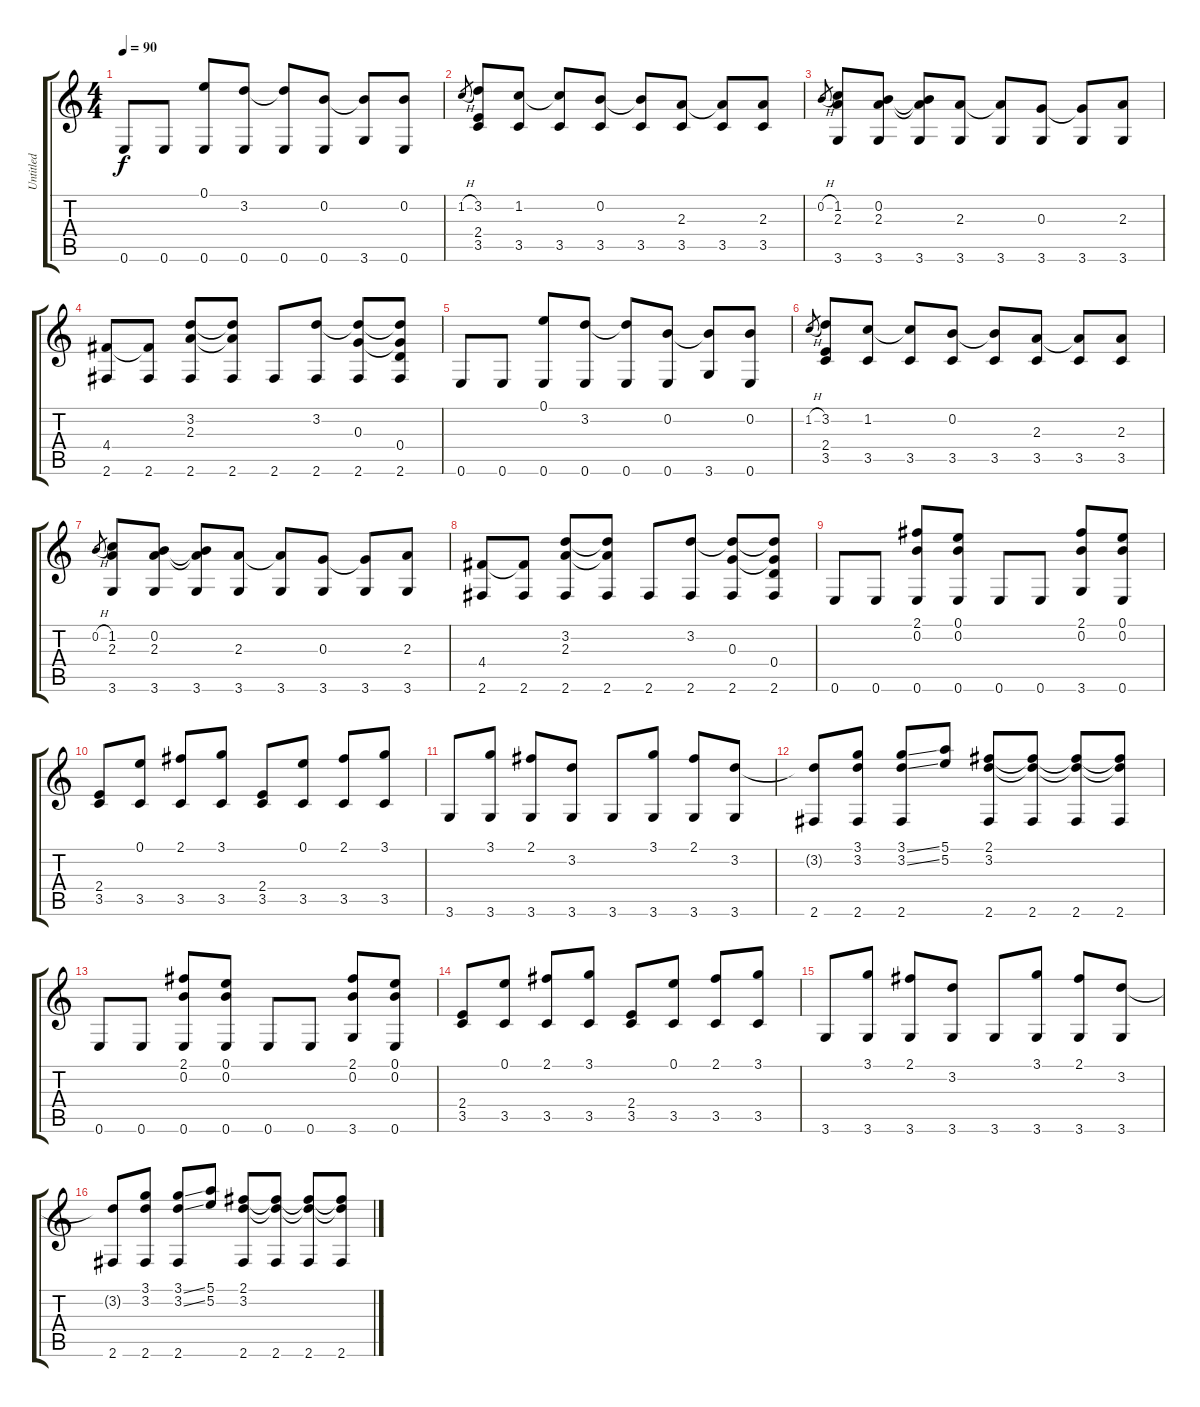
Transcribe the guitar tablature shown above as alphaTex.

\track ("Untitled" "Untitled") {instrument acousticguitarnylon}
\staff {score tabs}
\tuning (E4 B3 G3 D3 A2 E2) {hide}
\ts (4 4)
\tempo 90
\clef g2
\ks c
0.6.8{dy f} 0.6.8 (0.1 0.6).8 (3.2 0.6).8 (3.2{t} 0.6).8 (0.2 0.6).8 (0.2{t} 3.6).8 (0.2 0.6).8 |
1.2{h}.8{gr} (3.2 2.4 3.5).8 (1.2 3.5).8 (1.2{t} 3.5).8 (0.2 3.5).8 (0.2{t} 3.5).8 (2.3 3.5).8 (2.3{t} 3.5).8 (2.3 3.5).8 |
0.2{h}.8{gr} (1.2 2.3 3.6).8 (0.2 2.3 3.6).8 (0.2{t} 2.3{t} 3.6).8 (2.3 3.6).8 (2.3{t} 3.6).8 (0.3 3.6).8 (0.3{t} 3.6).8 (2.3 3.6).8 |
(4.4 2.6).8 (4.4{t} 2.6).8 (3.2 2.3 2.6).8 (3.2{t} 2.3{t} 2.6).8 2.6.8 (3.2 2.6).8 (3.2{t} 0.3 2.6).8 (3.2{t} 0.3{t} 0.4 2.6).8 |
0.6.8 0.6.8 (0.1 0.6).8 (3.2 0.6).8 (3.2{t} 0.6).8 (0.2 0.6).8 (0.2{t} 3.6).8 (0.2 0.6).8 |
1.2{h}.8{gr} (3.2 2.4 3.5).8 (1.2 3.5).8 (1.2{t} 3.5).8 (0.2 3.5).8 (0.2{t} 3.5).8 (2.3 3.5).8 (2.3{t} 3.5).8 (2.3 3.5).8 |
0.2{h}.8{gr} (1.2 2.3 3.6).8 (0.2 2.3 3.6).8 (0.2{t} 2.3{t} 3.6).8 (2.3 3.6).8 (2.3{t} 3.6).8 (0.3 3.6).8 (0.3{t} 3.6).8 (2.3 3.6).8 |
(4.4 2.6).8 (4.4{t} 2.6).8 (3.2 2.3 2.6).8 (3.2{t} 2.3{t} 2.6).8 2.6.8 (3.2 2.6).8 (3.2{t} 0.3 2.6).8 (3.2{t} 0.3{t} 0.4 2.6).8 |
0.6.8 0.6.8 (2.1 0.2 0.6).8 (0.1 0.2 0.6).8 0.6.8 0.6.8 (2.1 0.2 3.6).8 (0.1 0.2 0.6).8 |
(2.4 3.5).8 (0.1 3.5).8 (2.1 3.5).8 (3.1 3.5).8 (2.4 3.5).8 (0.1 3.5).8 (2.1 3.5).8 (3.1 3.5).8 |
3.6.8 (3.1 3.6).8 (2.1 3.6).8 (3.2 3.6).8 3.6.8 (3.1 3.6).8 (2.1 3.6).8 (3.2 3.6).8 |
(3.2{t} 2.6).8 (3.1 3.2 2.6).8 (3.1{ss} 3.2{ss} 2.6).8 (5.1 5.2).8 (2.1 3.2 2.6).8 (2.1{t} 3.2{t} 2.6).8 (2.1{t} 3.2{t} 2.6).8 (2.1{t} 3.2{t} 2.6).8 |
0.6.8 0.6.8 (2.1 0.2 0.6).8 (0.1 0.2 0.6).8 0.6.8 0.6.8 (2.1 0.2 3.6).8 (0.1 0.2 0.6).8 |
(2.4 3.5).8 (0.1 3.5).8 (2.1 3.5).8 (3.1 3.5).8 (2.4 3.5).8 (0.1 3.5).8 (2.1 3.5).8 (3.1 3.5).8 |
3.6.8 (3.1 3.6).8 (2.1 3.6).8 (3.2 3.6).8 3.6.8 (3.1 3.6).8 (2.1 3.6).8 (3.2 3.6).8 |
(3.2{t} 2.6).8 (3.1 3.2 2.6).8 (3.1{ss} 3.2{ss} 2.6).8 (5.1 5.2).8 (2.1 3.2 2.6).8 (2.1{t} 3.2{t} 2.6).8 (2.1{t} 3.2{t} 2.6).8 (2.1{t} 3.2{t} 2.6).8
